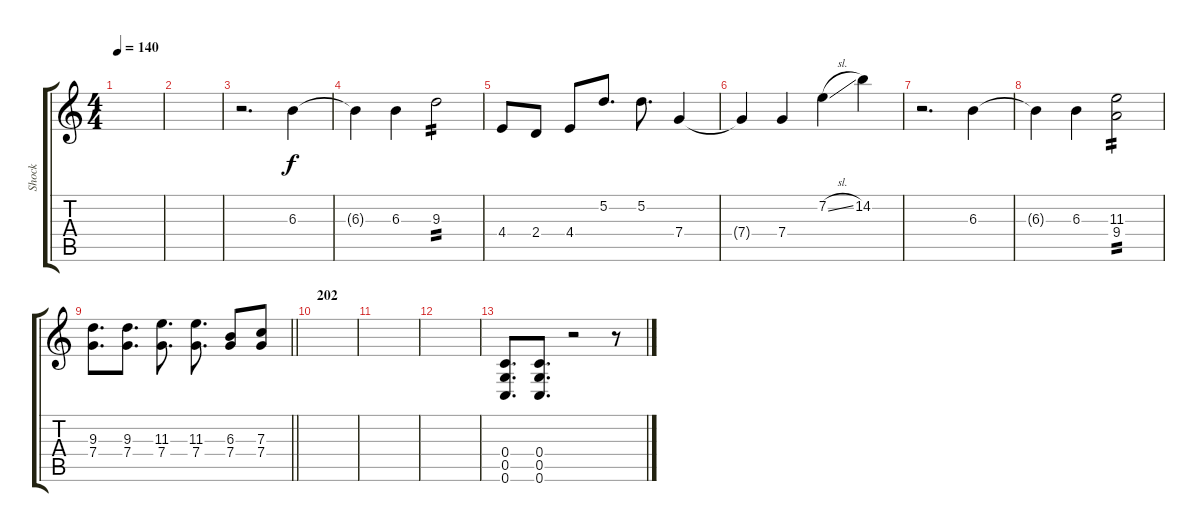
\track ("Shock" "Shock") {instrument distortionguitar}
\staff {score tabs}
\tuning (D4 A3 F3 C3 G2 C2) {hide}
\ts (4 4)
\tempo 140
\clef g2
\ks c
|
|
r.2{d} 6.3.4 |
6.3{t}.4 6.3.4 9.3.2{tp 2} |
4.4.8 2.4.8 4.4.8 5.2.8{d} 5.2.8{d} 7.4.4 |
7.4{t}.4 7.4.4 7.2{sl}.4 14.2.4 |
r.2{d} 6.3.4 |
6.3{t}.4 6.3.4 (11.3 9.4).2{tp 2} |
\barLineRight lightlight
(9.3 7.4).8{d} (9.3 7.4).8{d} (11.3 7.4).8{d} (11.3 7.4).8{d} (6.3 7.4).8 (7.3 7.4).8 |
\section ("" "202")
|
|
|
(0.4 0.5 0.6).8{d} (0.4 0.5 0.6).8{d} r.2 r.8
